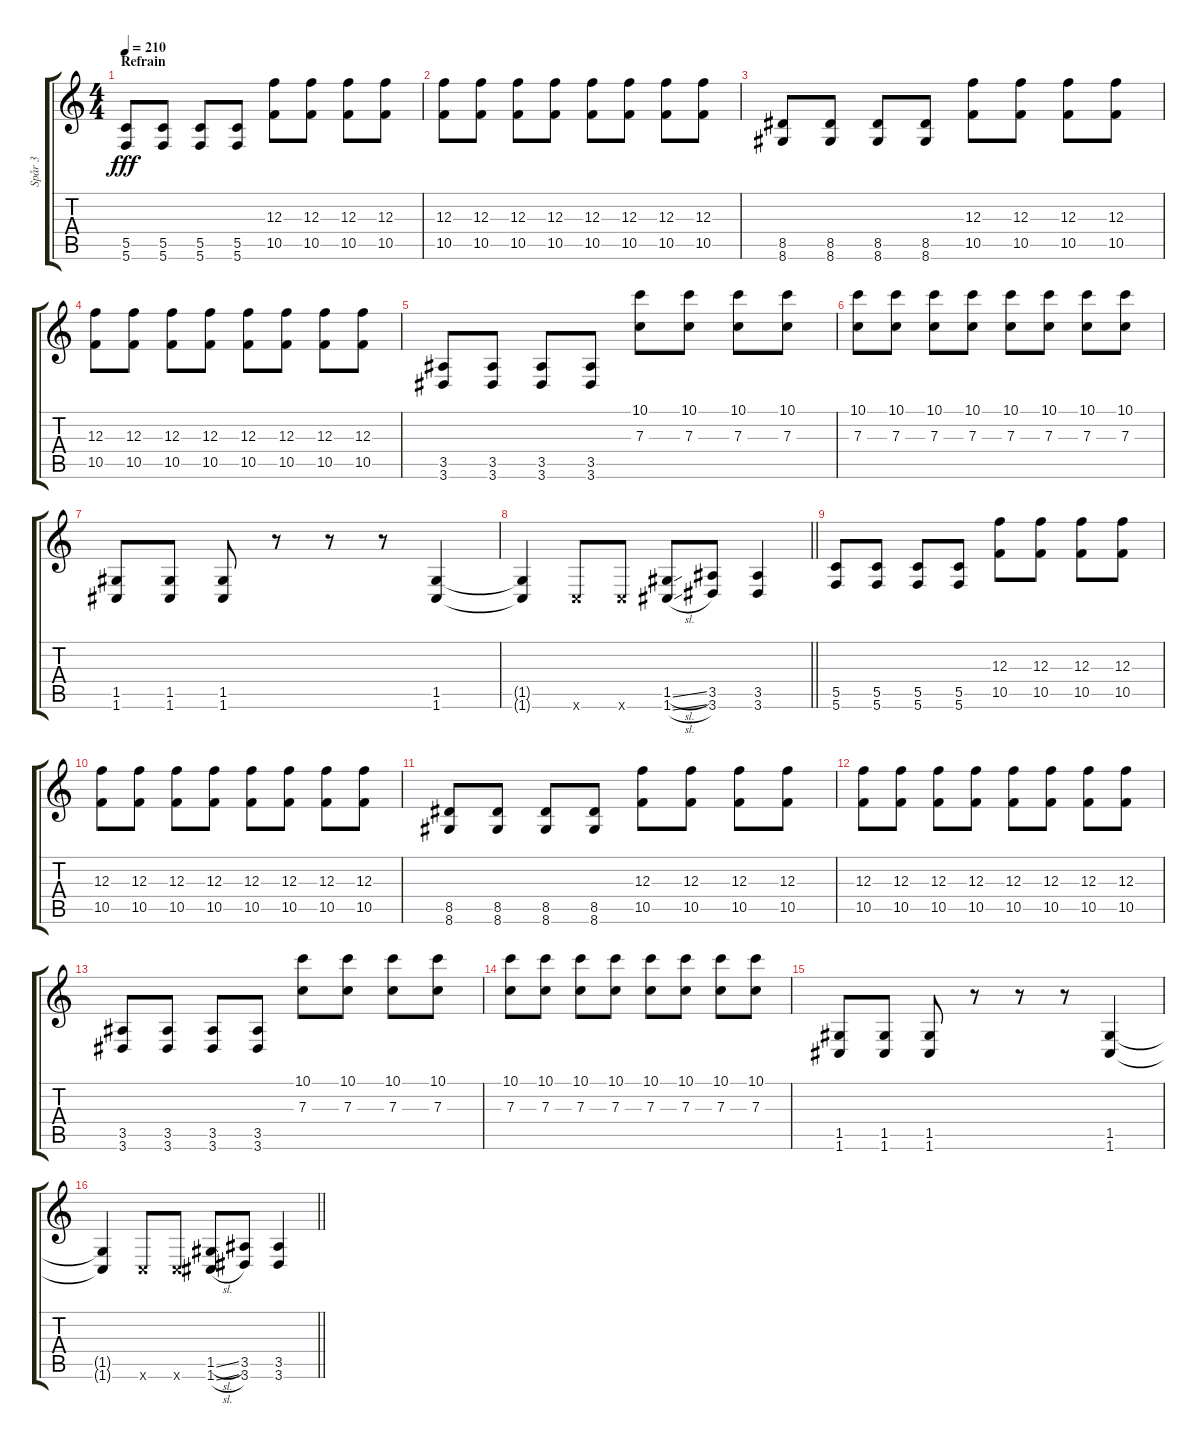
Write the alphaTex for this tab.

\track ("Spår 3" "Spår 3") {instrument distortionguitar}
\staff {score tabs}
\tuning (D4 A3 F3 C3 G2 C2) {hide}
\ts (4 4)
\section ("" "Refrain")
\tempo 210
\clef g2
\ks c
(5.5 5.6).8{dy fff} (5.5 5.6).8 (5.5 5.6).8 (5.5 5.6).8 (12.3 10.5).8 (12.3 10.5).8 (12.3 10.5).8 (12.3 10.5).8 |
(12.3 10.5).8 (12.3 10.5).8 (12.3 10.5).8 (12.3 10.5).8 (12.3 10.5).8 (12.3 10.5).8 (12.3 10.5).8 (12.3 10.5).8 |
(8.5 8.6).8 (8.5 8.6).8 (8.5 8.6).8 (8.5 8.6).8 (12.3 10.5).8 (12.3 10.5).8 (12.3 10.5).8 (12.3 10.5).8 |
(12.3 10.5).8 (12.3 10.5).8 (12.3 10.5).8 (12.3 10.5).8 (12.3 10.5).8 (12.3 10.5).8 (12.3 10.5).8 (12.3 10.5).8 |
(3.5 3.6).8 (3.5 3.6).8 (3.5 3.6).8 (3.5 3.6).8 (10.1 7.3).8 (10.1 7.3).8 (10.1 7.3).8 (10.1 7.3).8 |
(10.1 7.3).8 (10.1 7.3).8 (10.1 7.3).8 (10.1 7.3).8 (10.1 7.3).8 (10.1 7.3).8 (10.1 7.3).8 (10.1 7.3).8 |
(1.5 1.6).8 (1.5 1.6).8 (1.5 1.6).8 r.8 r.8 r.8 (1.5 1.6).4 |
\barLineRight lightlight
(1.5{t} 1.6{t}).4 0.6{x}.8 0.6{x}.8 (1.5{sl} 1.6{sl}).8 (3.5 3.6).8 (3.5 3.6).4 |
(5.5 5.6).8 (5.5 5.6).8 (5.5 5.6).8 (5.5 5.6).8 (12.3 10.5).8 (12.3 10.5).8 (12.3 10.5).8 (12.3 10.5).8 |
(12.3 10.5).8 (12.3 10.5).8 (12.3 10.5).8 (12.3 10.5).8 (12.3 10.5).8 (12.3 10.5).8 (12.3 10.5).8 (12.3 10.5).8 |
(8.5 8.6).8 (8.5 8.6).8 (8.5 8.6).8 (8.5 8.6).8 (12.3 10.5).8 (12.3 10.5).8 (12.3 10.5).8 (12.3 10.5).8 |
(12.3 10.5).8 (12.3 10.5).8 (12.3 10.5).8 (12.3 10.5).8 (12.3 10.5).8 (12.3 10.5).8 (12.3 10.5).8 (12.3 10.5).8 |
(3.5 3.6).8 (3.5 3.6).8 (3.5 3.6).8 (3.5 3.6).8 (10.1 7.3).8 (10.1 7.3).8 (10.1 7.3).8 (10.1 7.3).8 |
(10.1 7.3).8 (10.1 7.3).8 (10.1 7.3).8 (10.1 7.3).8 (10.1 7.3).8 (10.1 7.3).8 (10.1 7.3).8 (10.1 7.3).8 |
(1.5 1.6).8 (1.5 1.6).8 (1.5 1.6).8 r.8 r.8 r.8 (1.5 1.6).4 |
\barLineRight lightlight
(1.5{t} 1.6{t}).4 0.6{x}.8 0.6{x}.8 (1.5{sl} 1.6{sl}).8 (3.5 3.6).8 (3.5 3.6).4
